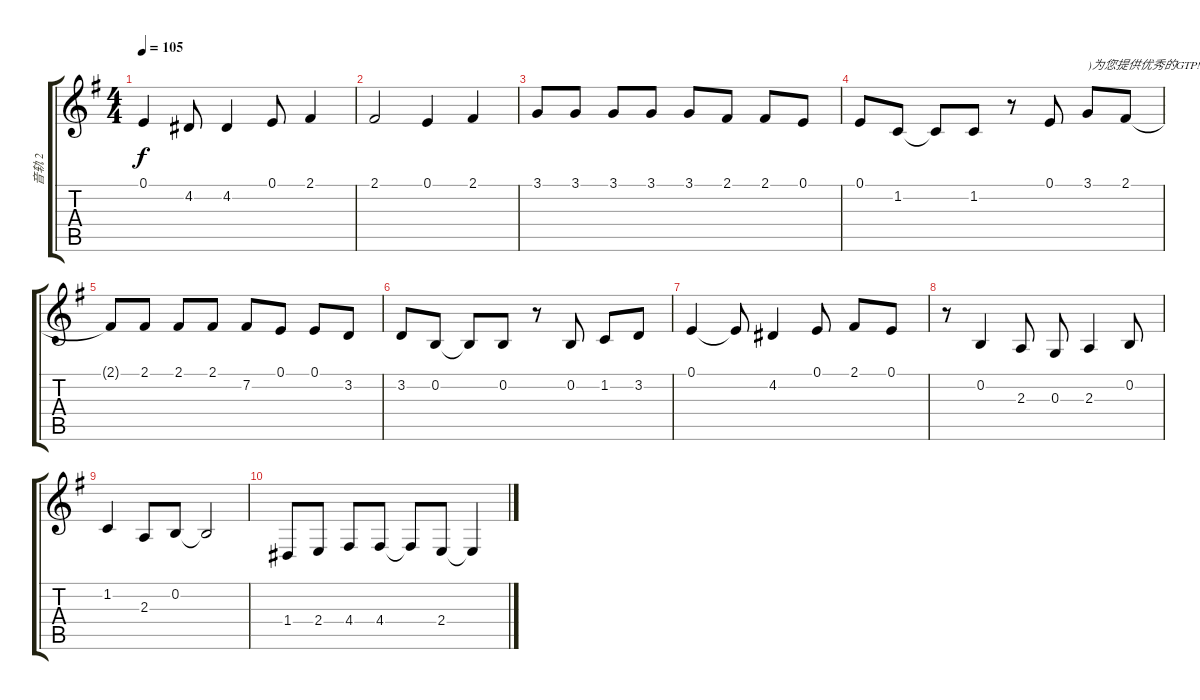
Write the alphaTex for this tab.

\track ("音轨 2" "音轨 2") {instrument steeldrums}
\staff {score tabs}
\tuning (E4 B3 G3 D3 A2 E2) {hide}
\ts (4 4)
\tempo 105
\clef g2
\ks g
0.1.4{dy f} 4.2.8 4.2.4 0.1.8 2.1.4 |
2.1.2 0.1.4 2.1.4 |
3.1.8 3.1.8 3.1.8 3.1.8 3.1.8 2.1.8 2.1.8 0.1.8 |
0.1.8 1.2.8 1.2{t}.8 1.2.8 r.8 0.1.8 3.1.8{txt ")为您提供优秀的GTP!"} 2.1.8 |
2.1{t}.8 2.1.8 2.1.8 2.1.8 7.2.8 0.1.8 0.1.8 3.2.8 |
3.2.8 0.2.8 0.2{t}.8 0.2.8 r.8 0.2.8 1.2.8 3.2.8 |
0.1.4 0.1{t}.8 4.2.4 0.1.8 2.1.8 0.1.8 |
r.8 0.2.4 2.3.8 0.3.8 2.3.4 0.2.8 |
1.2.4 2.3.8 0.2.8 0.2{t}.2 |
1.4.8 2.4.8 4.4.8 4.4.8 4.4{t}.8 2.4.8 2.4{t}.4
